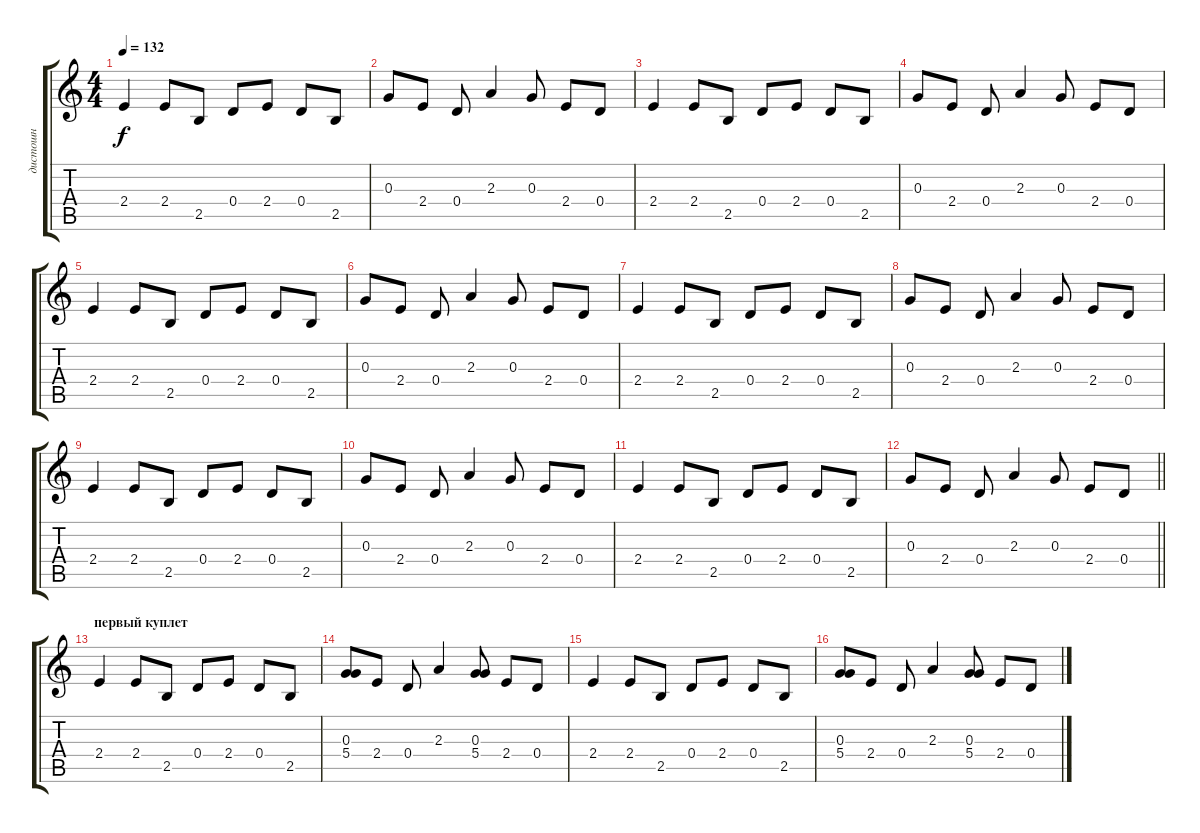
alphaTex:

\track ("дистошн" "дистошн") {instrument distortionguitar}
\staff {score tabs}
\tuning (E4 B3 G3 D3 A2 E2) {hide}
\ts (4 4)
\tempo 132
\clef g2
\ks c
2.4.4{dy f} 2.4.8 2.5.8 0.4.8 2.4.8 0.4.8 2.5.8 |
0.3.8 2.4.8 0.4.8 2.3.4 0.3.8 2.4.8 0.4.8 |
2.4.4 2.4.8 2.5.8 0.4.8 2.4.8 0.4.8 2.5.8 |
0.3.8 2.4.8 0.4.8 2.3.4 0.3.8 2.4.8 0.4.8 |
2.4.4 2.4.8 2.5.8 0.4.8 2.4.8 0.4.8 2.5.8 |
0.3.8 2.4.8 0.4.8 2.3.4 0.3.8 2.4.8 0.4.8 |
2.4.4 2.4.8 2.5.8 0.4.8 2.4.8 0.4.8 2.5.8 |
0.3.8 2.4.8 0.4.8 2.3.4 0.3.8 2.4.8 0.4.8 |
2.4.4 2.4.8 2.5.8 0.4.8 2.4.8 0.4.8 2.5.8 |
0.3.8 2.4.8 0.4.8 2.3.4 0.3.8 2.4.8 0.4.8 |
2.4.4 2.4.8 2.5.8 0.4.8 2.4.8 0.4.8 2.5.8 |
\barLineRight lightlight
0.3.8 2.4.8 0.4.8 2.3.4 0.3.8 2.4.8 0.4.8 |
\section ("" "первый куплет")
2.4.4 2.4.8 2.5.8 0.4.8 2.4.8 0.4.8 2.5.8 |
(0.3 5.4).8 2.4.8 0.4.8 2.3.4 (0.3 5.4).8 2.4.8 0.4.8 |
2.4.4 2.4.8 2.5.8 0.4.8 2.4.8 0.4.8 2.5.8 |
(0.3 5.4).8 2.4.8 0.4.8 2.3.4 (0.3 5.4).8 2.4.8 0.4.8
